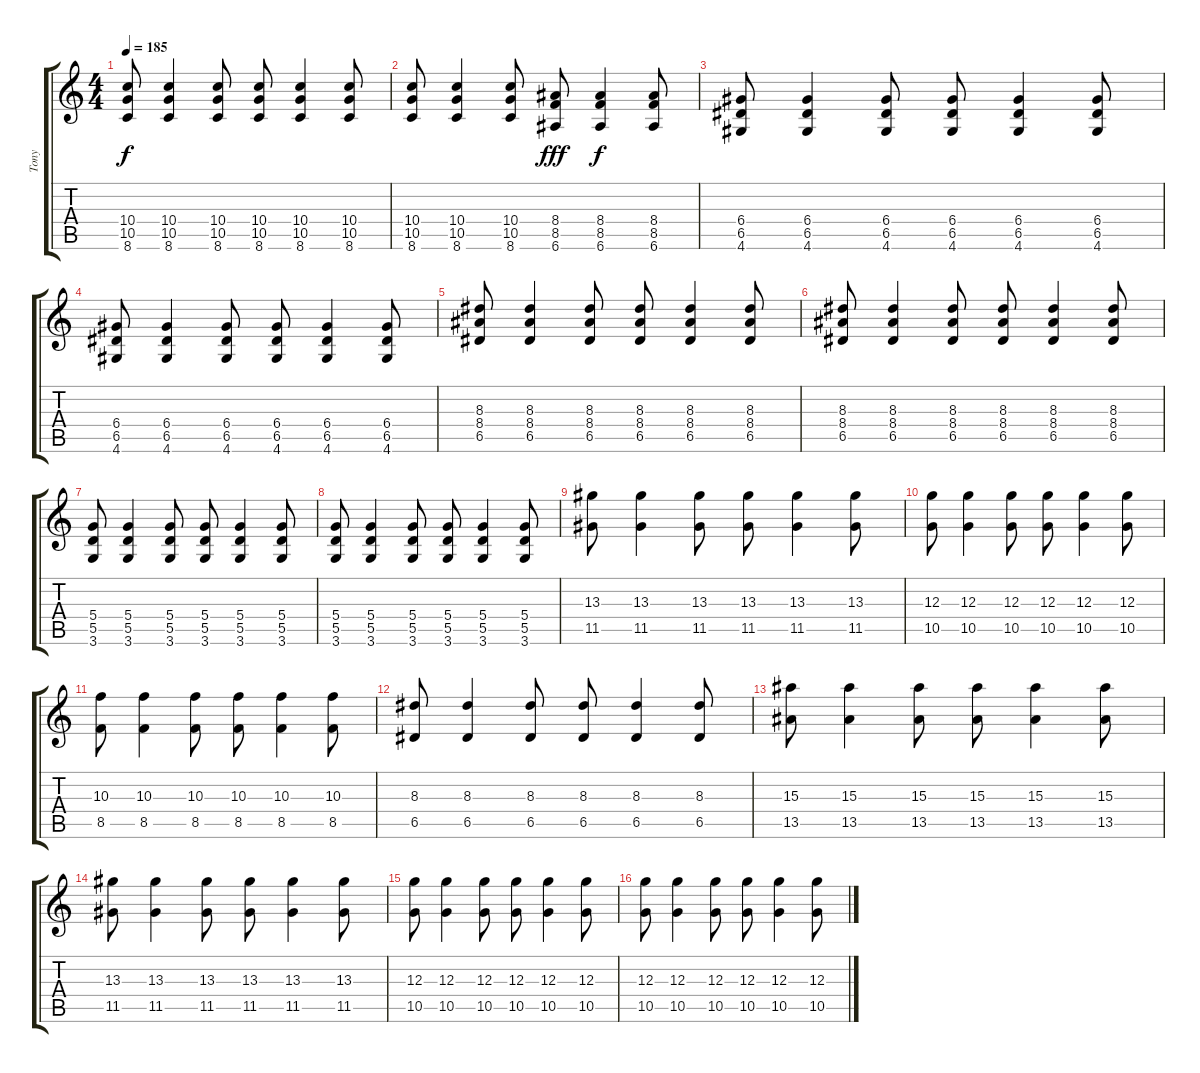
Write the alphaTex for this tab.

\track ("Tony" "Tony") {instrument distortionguitar}
\staff {score tabs}
\tuning (E4 B3 G3 D3 A2 E2) {hide}
\ts (4 4)
\tempo 185
\clef g2
\ks c
(10.4 10.5 8.6).8{dy f} (10.4 10.5 8.6).4 (10.4 10.5 8.6).8 (10.4 10.5 8.6).8 (10.4 10.5 8.6).4 (10.4 10.5 8.6).8 |
(10.4 10.5 8.6).8 (10.4 10.5 8.6).4 (10.4 10.5 8.6).8 (8.4 8.5 6.6).8{dy fff} (8.4 8.5 6.6).4{dy f} (8.4 8.5 6.6).8 |
(6.4 6.5 4.6).8 (6.4 6.5 4.6).4 (6.4 6.5 4.6).8 (6.4 6.5 4.6).8 (6.4 6.5 4.6).4 (6.4 6.5 4.6).8 |
(6.4 6.5 4.6).8 (6.4 6.5 4.6).4 (6.4 6.5 4.6).8 (6.4 6.5 4.6).8 (6.4 6.5 4.6).4 (6.4 6.5 4.6).8 |
(8.3 8.4 6.5).8 (8.3 8.4 6.5).4 (8.3 8.4 6.5).8 (8.3 8.4 6.5).8 (8.3 8.4 6.5).4 (8.3 8.4 6.5).8 |
(8.3 8.4 6.5).8 (8.3 8.4 6.5).4 (8.3 8.4 6.5).8 (8.3 8.4 6.5).8 (8.3 8.4 6.5).4 (8.3 8.4 6.5).8 |
(5.4 5.5 3.6).8 (5.4 5.5 3.6).4 (5.4 5.5 3.6).8 (5.4 5.5 3.6).8 (5.4 5.5 3.6).4 (5.4 5.5 3.6).8 |
(5.4 5.5 3.6).8 (5.4 5.5 3.6).4 (5.4 5.5 3.6).8 (5.4 5.5 3.6).8 (5.4 5.5 3.6).4 (5.4 5.5 3.6).8 |
(13.3 11.5).8 (13.3 11.5).4 (13.3 11.5).8 (13.3 11.5).8 (13.3 11.5).4 (13.3 11.5).8 |
(12.3 10.5).8 (12.3 10.5).4 (12.3 10.5).8 (12.3 10.5).8 (12.3 10.5).4 (12.3 10.5).8 |
(10.3 8.5).8 (10.3 8.5).4 (10.3 8.5).8 (10.3 8.5).8 (10.3 8.5).4 (10.3 8.5).8 |
(8.3 6.5).8 (8.3 6.5).4 (8.3 6.5).8 (8.3 6.5).8 (8.3 6.5).4 (8.3 6.5).8 |
(15.3 13.5).8 (15.3 13.5).4 (15.3 13.5).8 (15.3 13.5).8 (15.3 13.5).4 (15.3 13.5).8 |
(13.3 11.5).8 (13.3 11.5).4 (13.3 11.5).8 (13.3 11.5).8 (13.3 11.5).4 (13.3 11.5).8 |
(12.3 10.5).8 (12.3 10.5).4 (12.3 10.5).8 (12.3 10.5).8 (12.3 10.5).4 (12.3 10.5).8 |
(12.3 10.5).8 (12.3 10.5).4 (12.3 10.5).8 (12.3 10.5).8 (12.3 10.5).4 (12.3 10.5).8
